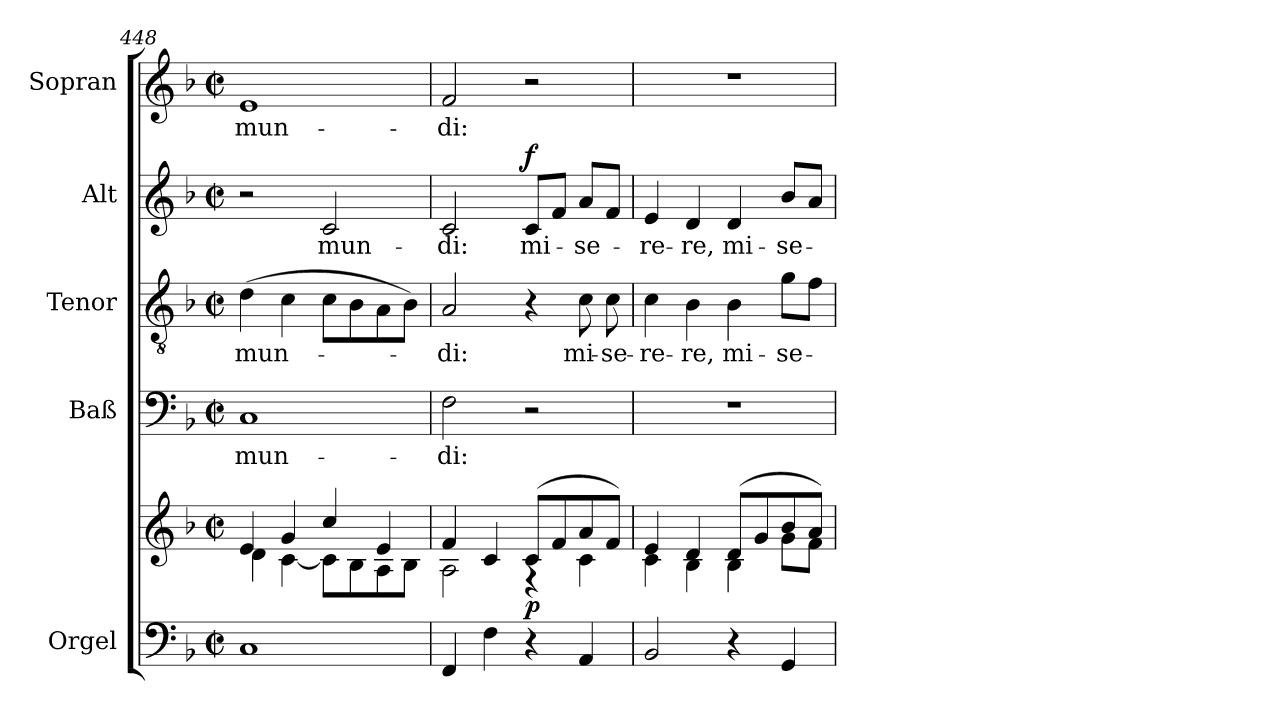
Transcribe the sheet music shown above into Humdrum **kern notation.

**kern	**kern	**dynam	**kern	**text	**kern	**text	**kern	**text	**dynam	**kern	**text
*part5	*part5	*part5	*part4	*part4	*part3	*part3	*part2	*part2	*part2	*part1	*part1
*staff6	*staff5	*staff5/6	*staff4	*staff4	*staff3	*staff3	*staff2	*staff2	*staff2	*staff1	*staff1
*I"Orgel	*	*	*I"Baß	*	*I"Tenor	*	*I"Alt	*	*	*I"Sopran	*
*I'Org.	*	*	*	*	*	*	*	*	*	*	*
*clefF4	*clefG2	*	*clefF4	*	*clefGv2	*	*clefG2	*	*	*clefG2	*
*k[b-]	*k[b-]	*	*k[b-]	*	*k[b-]	*	*k[b-]	*	*	*k[b-]	*
*F:	*F:	*	*F:	*	*F:	*	*F:	*	*	*F:	*
*M2/2	*M2/2	*	*M2/2	*	*M2/2	*	*M2/2	*	*	*M2/2	*
*met(c|)	*met(c|)	*	*met(c|)	*	*met(c|)	*	*met(c|)	*	*	*met(c|)	*
=448	=448	=448	=448	=448	=448	=448	=448	=448	=448	=448	=448
*	*^	*	*	*	*	*	*	*	*	*	*
!	!	!	!	!	!LO:LY:b	!	!LO:LY:b	!	!	!	!	!LO:LY:b
1C	4e/	4d\	.	1C	mun-	(>4d\	mun-	2r	.	.	1e	mun-
.	4g/	[<4c\	.	.	.	4c\	.	.	.	.	.	.
!	!	!	!	!	!	!	!	!	!LO:LY:b	!	!	!
.	4cc/	8c\L]	.	.	.	8c\L	.	2c/	mun-	.	.	.
.	.	8B-\	.	.	.	8B-\	.	.	.	.	.	.
.	4e/	8A\	.	.	.	8A\	.	.	.	.	.	.
.	.	8B-\J	.	.	.	8B-\J)	.	.	.	.	.	.
!!LO:LB:g=z
=449	=449	=449	=449	=449	=449	=449	=449	=449	=449	=449	=449	=449
!	!	!	!	!	!LO:LY:b	!	!LO:LY:b	!	!LO:LY:b	!	!	!LO:LY:b
4FF/	4f/	2A\	.	2F\	-di:	2A/	-di:	2c/	-di:	.	2f/	-di:
4F\	4c/	.	.	.	.	.	.	.	.	.	.	.
!	!	!	!LO:DY:b	!	!	!	!	!	!LO:LY:b	!LO:DY:a	!	!
4r	(>8c/L	4rF	p	2r	.	4r	.	8c/L	mi-	f	2r	.
.	8f/	.	.	.	.	.	.	8f/J	.	.	.	.
!	!	!	!	!	!	!	!LO:LY:b	!	!LO:LY:b	!	!	!
4AA/	8a/	4c\	.	.	.	8c\	mi-	8a/L	-se-	.	.	.
!	!	!	!	!	!	!	!LO:LY:b	!	!	!	!	!
.	8f/J)	.	.	.	.	8c\	-se-	8f/J	.	.	.	.
=450	=450	=450	=450	=450	=450	=450	=450	=450	=450	=450	=450	=450
!	!	!	!	!	!	!	!LO:LY:b	!	!LO:LY:b	!	!	!
2BB-/	4e/	4c\	.	1r	.	4c\	-re-	4e/	-re-	.	1r	.
!	!	!	!	!	!	!	!LO:LY:b	!	!LO:LY:b	!	!	!
.	4d/	4B-\	.	.	.	4B-\	-re,	4d/	-re,	.	.	.
!	!	!	!	!	!	!	!LO:LY:b	!	!LO:LY:b	!	!	!
4r	(>8d/L	4B-\	.	.	.	4B-\	mi-	4d/	mi-	.	.	.
.	8g/	.	.	.	.	.	.	.	.	.	.	.
!	!	!	!	!	!	!	!LO:LY:b	!	!LO:LY:b	!	!	!
4GG/	8b-/	8g\L	.	.	.	8g\L	-se-	8b-/L	-se-	.	.	.
.	8a/J)	8f\J	.	.	.	8f\J	.	8a/J	.	.	.	.
*	*v	*v	*	*	*	*	*	*	*	*	*	*
=	=	=	=	=	=	=	=	=	=	=	=
*-	*-	*-	*-	*-	*-	*-	*-	*-	*-	*-	*-
